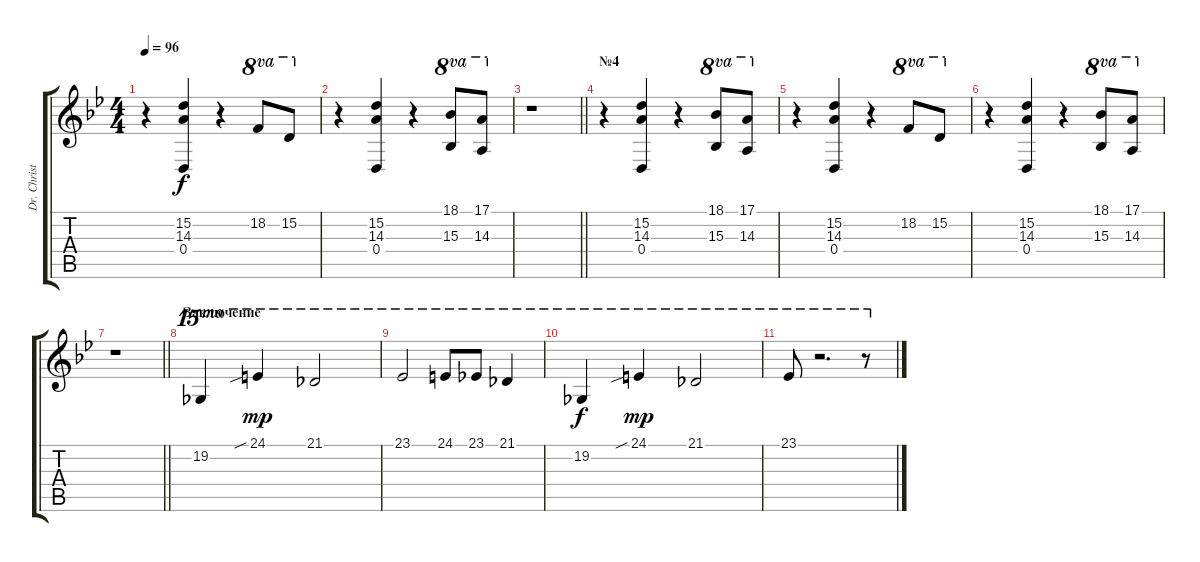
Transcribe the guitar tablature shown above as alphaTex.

\track ("Dr. Christian Lorenz" "Dr. Christ") {instrument choiraahs}
\staff {score tabs}
\tuning (E4 B3 G3 D3 A2 E2) {hide}
\ts (4 4)
\tempo 96
\clef g2
\ks bb
r.4{dy f} (15.2 14.3 0.4).4 r.4 18.2.8{ot 8va} 15.2.8{ot 8va} |
r.4 (15.2 14.3 0.4).4 r.4 (18.1 15.3).8{ot 8va} (17.1 14.3).8{ot 8va} |
\barLineRight lightlight
r.1 |
\section ("" "№4")
r.4 (15.2 14.3 0.4).4 r.4 (18.1 15.3).8{ot 8va} (17.1 14.3).8{ot 8va} |
r.4 (15.2 14.3 0.4).4 r.4 18.2.8{ot 8va} 15.2.8{ot 8va} |
r.4 (15.2 14.3 0.4).4 r.4 (18.1 15.3).8{ot 8va} (17.1 14.3).8{ot 8va} |
\barLineRight lightlight
r.1 |
\section ("" "Заключение")
19.2.4{ot 15ma} 24.1{sib}.4{ot 15ma dy mp} 21.1.2{ot 15ma} |
23.1.2{ot 15ma} 24.1.8{ot 15ma} 23.1.8{ot 15ma} 21.1.4{ot 15ma} |
19.2.4{ot 15ma dy f} 24.1{sib}.4{ot 15ma dy mp} 21.1.2{ot 15ma} |
23.1.8{ot 15ma} r.2{d ot 15ma} r.8{ot 15ma}
